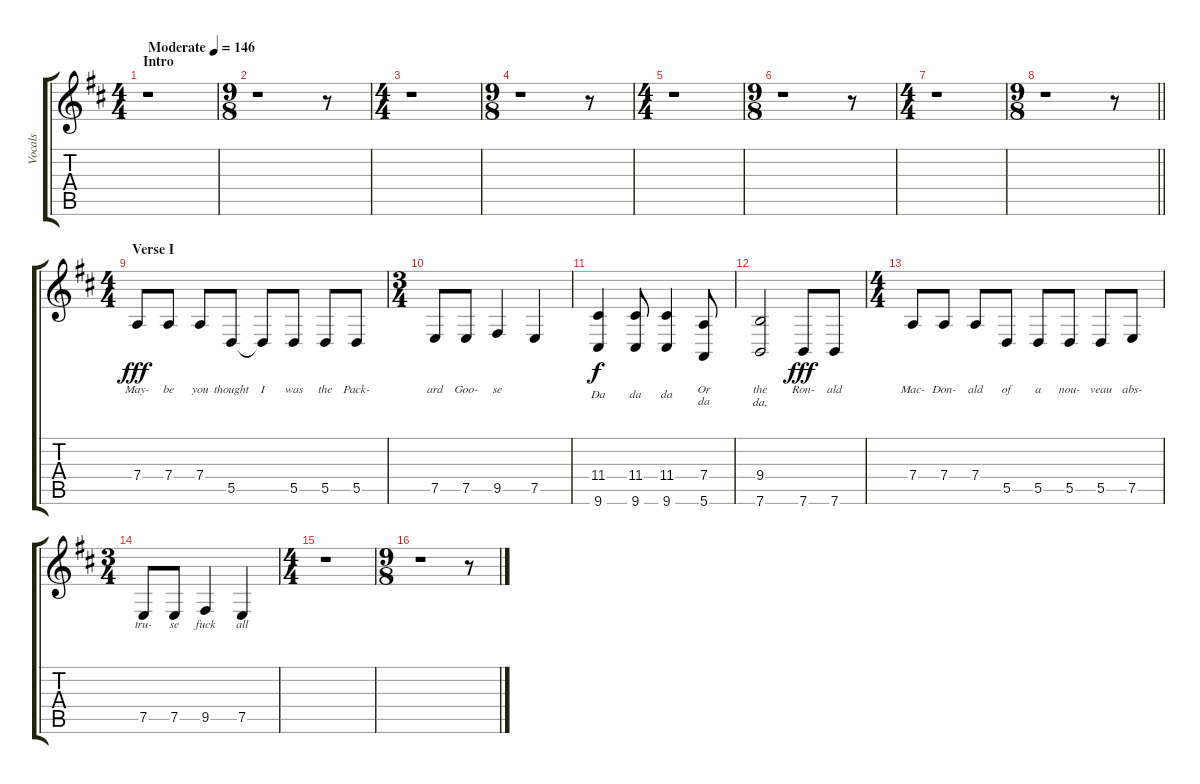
\track ("Vocals" "Vocals") {instrument lead6voice}
\staff {score tabs}
\tuning (E4 B3 G3 D3 A2 E2) {hide}
\ts (4 4)
\section ("" "Intro")
\tempo (146 "Moderate")
\clef g2
\ks d
r.1{dy fff instrument lead6voice} |
\ts (9 8)
r.1 r.8 |
\ts (4 4)
r.1 |
\ts (9 8)
r.1 r.8 |
\ts (4 4)
r.1 |
\ts (9 8)
r.1 r.8 |
\ts (4 4)
r.1 |
\ts (9 8)
\barLineRight lightlight
r.1 r.8 |
\ts (4 4)
\section ("" "Verse I")
7.4.8{lyrics (0 "May-") lyrics (1 "") lyrics (2 "") lyrics (3 "") lyrics (4 "")} 7.4.8{lyrics (0 "be") lyrics (1 "") lyrics (2 "") lyrics (3 "") lyrics (4 "")} 7.4.8{lyrics (0 "you") lyrics (1 "") lyrics (2 "") lyrics (3 "") lyrics (4 "")} 5.5.8{lyrics (0 "thought") lyrics (1 "") lyrics (2 "") lyrics (3 "") lyrics (4 "")} 5.5{t}.8{lyrics (0 "I") lyrics (1 "") lyrics (2 "") lyrics (3 "") lyrics (4 "")} 5.5.8{lyrics (0 "was") lyrics (1 "") lyrics (2 "") lyrics (3 "") lyrics (4 "")} 5.5.8{lyrics (0 "the") lyrics (1 "") lyrics (2 "") lyrics (3 "") lyrics (4 "")} 5.5.8{lyrics (0 "Pack-") lyrics (1 "") lyrics (2 "") lyrics (3 "") lyrics (4 "")} |
\ts (3 4)
7.5.8{lyrics (0 "ard") lyrics (1 "") lyrics (2 "") lyrics (3 "") lyrics (4 "")} 7.5.8{lyrics (0 "Goo-") lyrics (1 "") lyrics (2 "") lyrics (3 "") lyrics (4 "")} 9.5.4{lyrics (0 "se") lyrics (1 "") lyrics (2 "") lyrics (3 "") lyrics (4 "")} 7.5.4{lyrics (0 "") lyrics (1 "") lyrics (2 "") lyrics (3 "") lyrics (4 "")} |
(11.4 9.6).4{lyrics (0 "") lyrics (1 "Da") lyrics (2 "") lyrics (3 "") lyrics (4 "") dy f} (11.4 9.6).8{lyrics (0 "") lyrics (1 "da") lyrics (2 "") lyrics (3 "") lyrics (4 "")} (11.4 9.6).4{lyrics (0 "") lyrics (1 "da") lyrics (2 "") lyrics (3 "") lyrics (4 "")} (7.4 5.6).8{lyrics (0 "Or") lyrics (1 "da") lyrics (2 "") lyrics (3 "") lyrics (4 "")} |
(9.4 7.6).2{lyrics (0 "the") lyrics (1 "da.") lyrics (2 "") lyrics (3 "") lyrics (4 "")} 7.6.8{lyrics (0 "Ron-") lyrics (1 "") lyrics (2 "") lyrics (3 "") lyrics (4 "") dy fff} 7.6.8{lyrics (0 "ald") lyrics (1 "") lyrics (2 "") lyrics (3 "") lyrics (4 "")} |
\ts (4 4)
7.4.8{lyrics (0 "Mac-") lyrics (1 "") lyrics (2 "") lyrics (3 "") lyrics (4 "")} 7.4.8{lyrics (0 "Don-") lyrics (1 "") lyrics (2 "") lyrics (3 "") lyrics (4 "")} 7.4.8{lyrics (0 "ald") lyrics (1 "") lyrics (2 "") lyrics (3 "") lyrics (4 "")} 5.5.8{lyrics (0 "of") lyrics (1 "") lyrics (2 "") lyrics (3 "") lyrics (4 "")} 5.5.8{lyrics (0 "a") lyrics (1 "") lyrics (2 "") lyrics (3 "") lyrics (4 "")} 5.5.8{lyrics (0 "nou-") lyrics (1 "") lyrics (2 "") lyrics (3 "") lyrics (4 "")} 5.5.8{lyrics (0 "veau") lyrics (1 "") lyrics (2 "") lyrics (3 "") lyrics (4 "")} 7.5.8{lyrics (0 "abs-") lyrics (1 "") lyrics (2 "") lyrics (3 "") lyrics (4 "")} |
\ts (3 4)
7.5.8{lyrics (0 "tru-") lyrics (1 "") lyrics (2 "") lyrics (3 "") lyrics (4 "")} 7.5.8{lyrics (0 "se") lyrics (1 "") lyrics (2 "") lyrics (3 "") lyrics (4 "")} 9.5.4{lyrics (0 "fuck") lyrics (1 "") lyrics (2 "") lyrics (3 "") lyrics (4 "")} 7.5.4{lyrics (0 "all") lyrics (1 "") lyrics (2 "") lyrics (3 "") lyrics (4 "")} |
\ts (4 4)
r.1 |
\ts (9 8)
r.1 r.8
